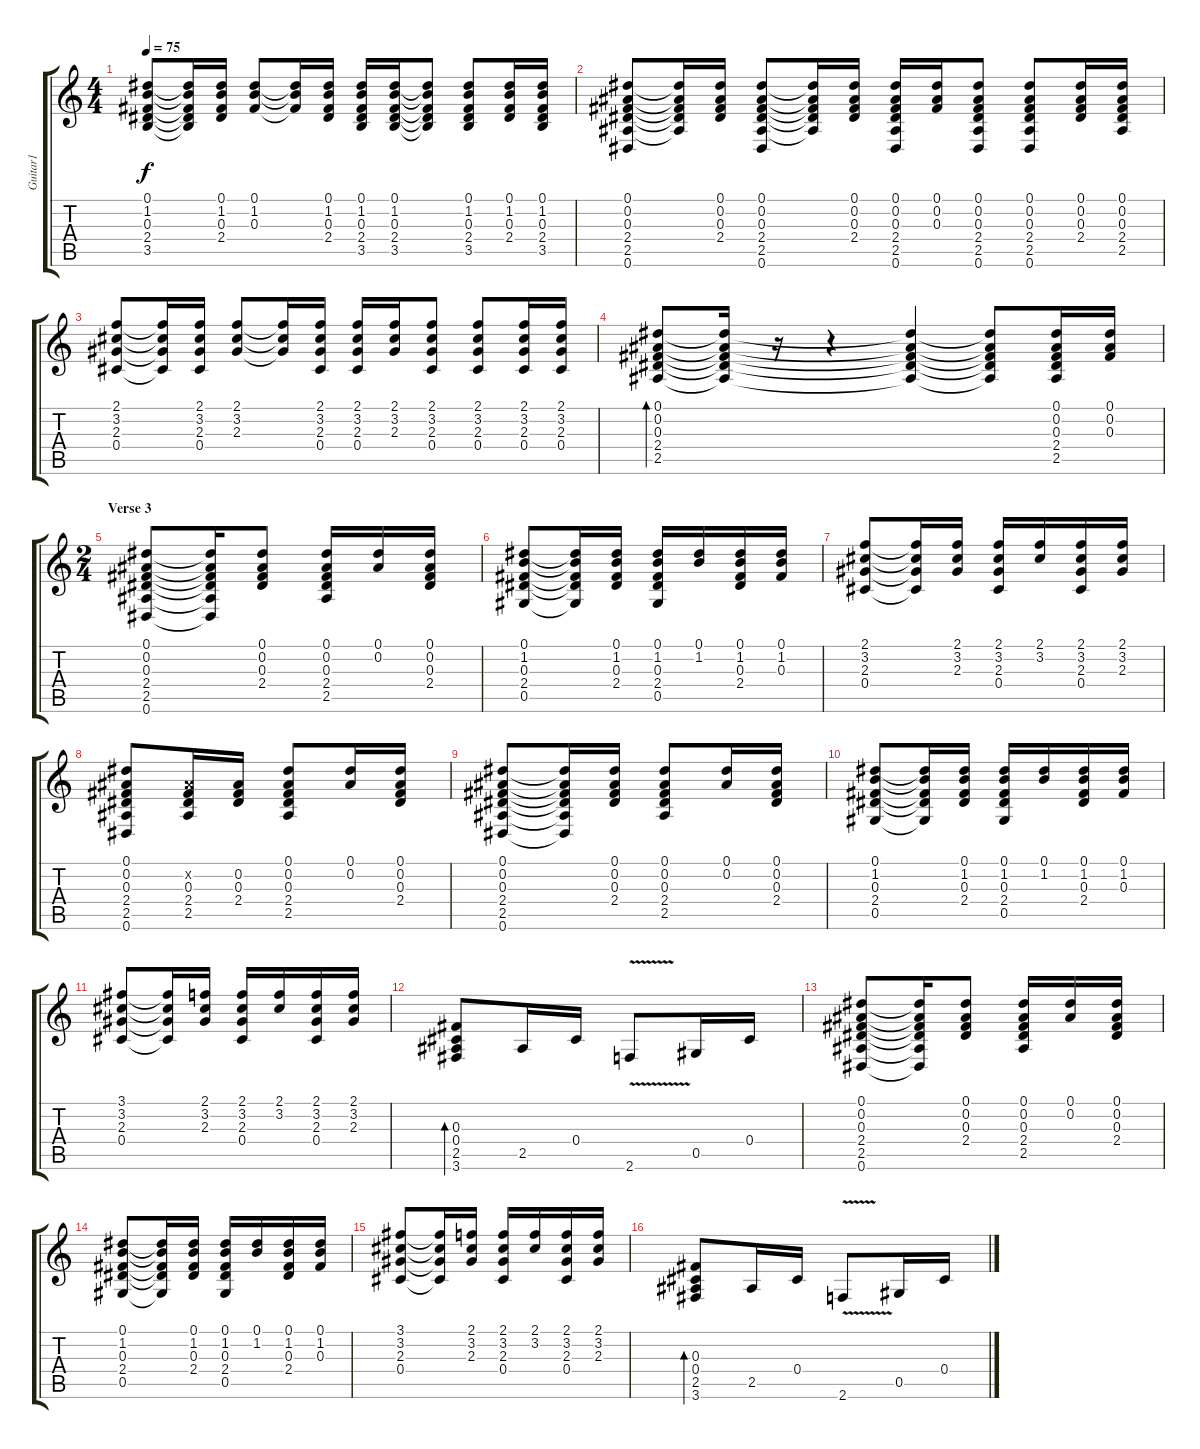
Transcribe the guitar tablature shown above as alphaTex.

\track ("Guitar1" "Guitar1") {instrument acousticguitarsteel}
\staff {score tabs}
\tuning (Eb4 Bb3 Gb3 Db3 Ab2 Eb2) {hide}
\ts (4 4)
\tempo 75
\clef g2
\ks c
(0.1 1.2 0.3 2.4 3.5).8{dy f} (0.1{t} 1.2{t} 0.3{t} 2.4{t} 3.5{t}).16 (0.1 1.2 0.3 2.4).16 (0.1 1.2 0.3).8 (0.1{t} 1.2{t} 0.3{t}).16 (0.1 1.2 0.3 2.4).16 (0.1 1.2 0.3 2.4 3.5).16 (0.1 1.2 0.3 2.4 3.5).16 (0.1{t} 1.2{t} 0.3{t} 2.4{t} 3.5{t}).8 (0.1 1.2 0.3 2.4 3.5).8 (0.1 1.2 0.3 2.4).16 (0.1 1.2 0.3 2.4 3.5).16 |
(0.1 0.2 0.3 2.4 2.5 0.6).8 (0.1{t} 0.2{t} 0.3{t} 2.4{t} 2.5{t}).16 (0.1 0.2 0.3 2.4).16 (0.1 0.2 0.3 2.4 2.5 0.6).8 (0.1{t} 0.2{t} 0.3{t} 2.4{t} 2.5{t}).16 (0.1 0.2 0.3 2.4).16 (0.1 0.2 0.3 2.4 2.5 0.6).16 (0.1 0.2 0.3).16 (0.1 0.2 0.3 2.4 2.5 0.6).8 (0.1 0.2 0.3 2.4 2.5 0.6).8 (0.1 0.2 0.3 2.4).16 (0.1 0.2 0.3 2.4 2.5).16 |
(2.1 3.2 2.3 0.4).8 (2.1{t} 3.2{t} 2.3{t} 0.4{t}).16 (2.1 3.2 2.3 0.4).16 (2.1 3.2 2.3).8 (2.1{t} 3.2{t} 2.3{t}).16 (2.1 3.2 2.3 0.4).16 (2.1 3.2 2.3 0.4).16 (2.1 3.2 2.3).16 (2.1 3.2 2.3 0.4).8 (2.1 3.2 2.3 0.4).8 (2.1 3.2 2.3 0.4).16 (2.1 3.2 2.3 0.4).16 |
(0.1 0.2 0.3 2.4 2.5).8{bd 60} (0.1{t} 0.2{t} 0.3{t} 2.4{t} 2.5{t}).16 r.16 r.4 (0.1{t} 0.2{t} 0.3{t} 2.4{t} 2.5{t}).4 (0.1{t} 0.2{t} 0.3{t} 2.4{t} 2.5{t}).8 (0.1 0.2 0.3 2.4 2.5).16 (0.1 0.2 0.3).16 |
\ts (2 4)
\section ("" "Verse 3")
(0.1 0.2 0.3 2.4 2.5 0.6).8 (0.1{t} 0.2{t} 0.3{t} 2.4{t} 2.5{t} 0.6{t}).16 (0.1 0.2 0.3 2.4).8 (0.1 0.2 0.3 2.4 2.5).16 (0.1 0.2).16 (0.1 0.2 0.3 2.4).16 |
(0.1 1.2 0.3 2.4 0.5).8 (0.1{t} 1.2{t} 0.3{t} 2.4{t} 0.5{t}).16 (0.1 1.2 0.3 2.4).16 (0.1 1.2 0.3 2.4 0.5).16 (0.1 1.2).16 (0.1 1.2 0.3 2.4).16 (0.1 1.2 0.3).16 |
(2.1 3.2 2.3 0.4).8 (2.1{t} 3.2{t} 2.3{t} 0.4{t}).16 (2.1 3.2 2.3).16 (2.1 3.2 2.3 0.4).16 (2.1 3.2).16 (2.1 3.2 2.3 0.4).16 (2.1 3.2 2.3).16 |
(0.1 0.2 0.3 2.4 2.5 0.6).8 (0.2{x} 0.3 2.4 2.5).16 (0.2 0.3 2.4).16 (0.1 0.2 0.3 2.4 2.5).8 (0.1 0.2).16 (0.1 0.2 0.3 2.4).16 |
(0.1 0.2 0.3 2.4 2.5 0.6).8 (0.1{t} 0.2{t} 0.3{t} 2.4{t} 2.5{t} 0.6{t}).16 (0.1 0.2 0.3 2.4).16 (0.1 0.2 0.3 2.4 2.5).8 (0.1 0.2).16 (0.1 0.2 0.3 2.4).16 |
(0.1 1.2 0.3 2.4 0.5).8 (0.1{t} 1.2{t} 0.3{t} 2.4{t} 0.5{t}).16 (0.1 1.2 0.3 2.4).16 (0.1 1.2 0.3 2.4 0.5).16 (0.1 1.2).16 (0.1 1.2 0.3 2.4).16 (0.1 1.2 0.3).16 |
(3.1 3.2 2.3 0.4).8 (3.1{t} 3.2{t} 2.3{t} 0.4{t}).16 (2.1 3.2 2.3).16 (2.1 3.2 2.3 0.4).16 (2.1 3.2).16 (2.1 3.2 2.3 0.4).16 (2.1 3.2 2.3).16 |
(0.3 0.4 2.5 3.6).8{bd 120} 2.5.16 0.4.16 2.6{v}.8 0.5.16 0.4.16 |
(0.1 0.2 0.3 2.4 2.5 0.6).8 (0.1{t} 0.2{t} 0.3{t} 2.4{t} 2.5{t} 0.6{t}).16 (0.1 0.2 0.3 2.4).8 (0.1 0.2 0.3 2.4 2.5).16 (0.1 0.2).16 (0.1 0.2 0.3 2.4).16 |
(0.1 1.2 0.3 2.4 0.5).8 (0.1{t} 1.2{t} 0.3{t} 2.4{t} 0.5{t}).16 (0.1 1.2 0.3 2.4).16 (0.1 1.2 0.3 2.4 0.5).16 (0.1 1.2).16 (0.1 1.2 0.3 2.4).16 (0.1 1.2 0.3).16 |
(3.1 3.2 2.3 0.4).8 (3.1{t} 3.2{t} 2.3{t} 0.4{t}).16 (2.1 3.2 2.3).16 (2.1 3.2 2.3 0.4).16 (2.1 3.2).16 (2.1 3.2 2.3 0.4).16 (2.1 3.2 2.3).16 |
(0.3 0.4 2.5 3.6).8{bd 120} 2.5.16 0.4.16 2.6{v}.8 0.5.16 0.4.16
